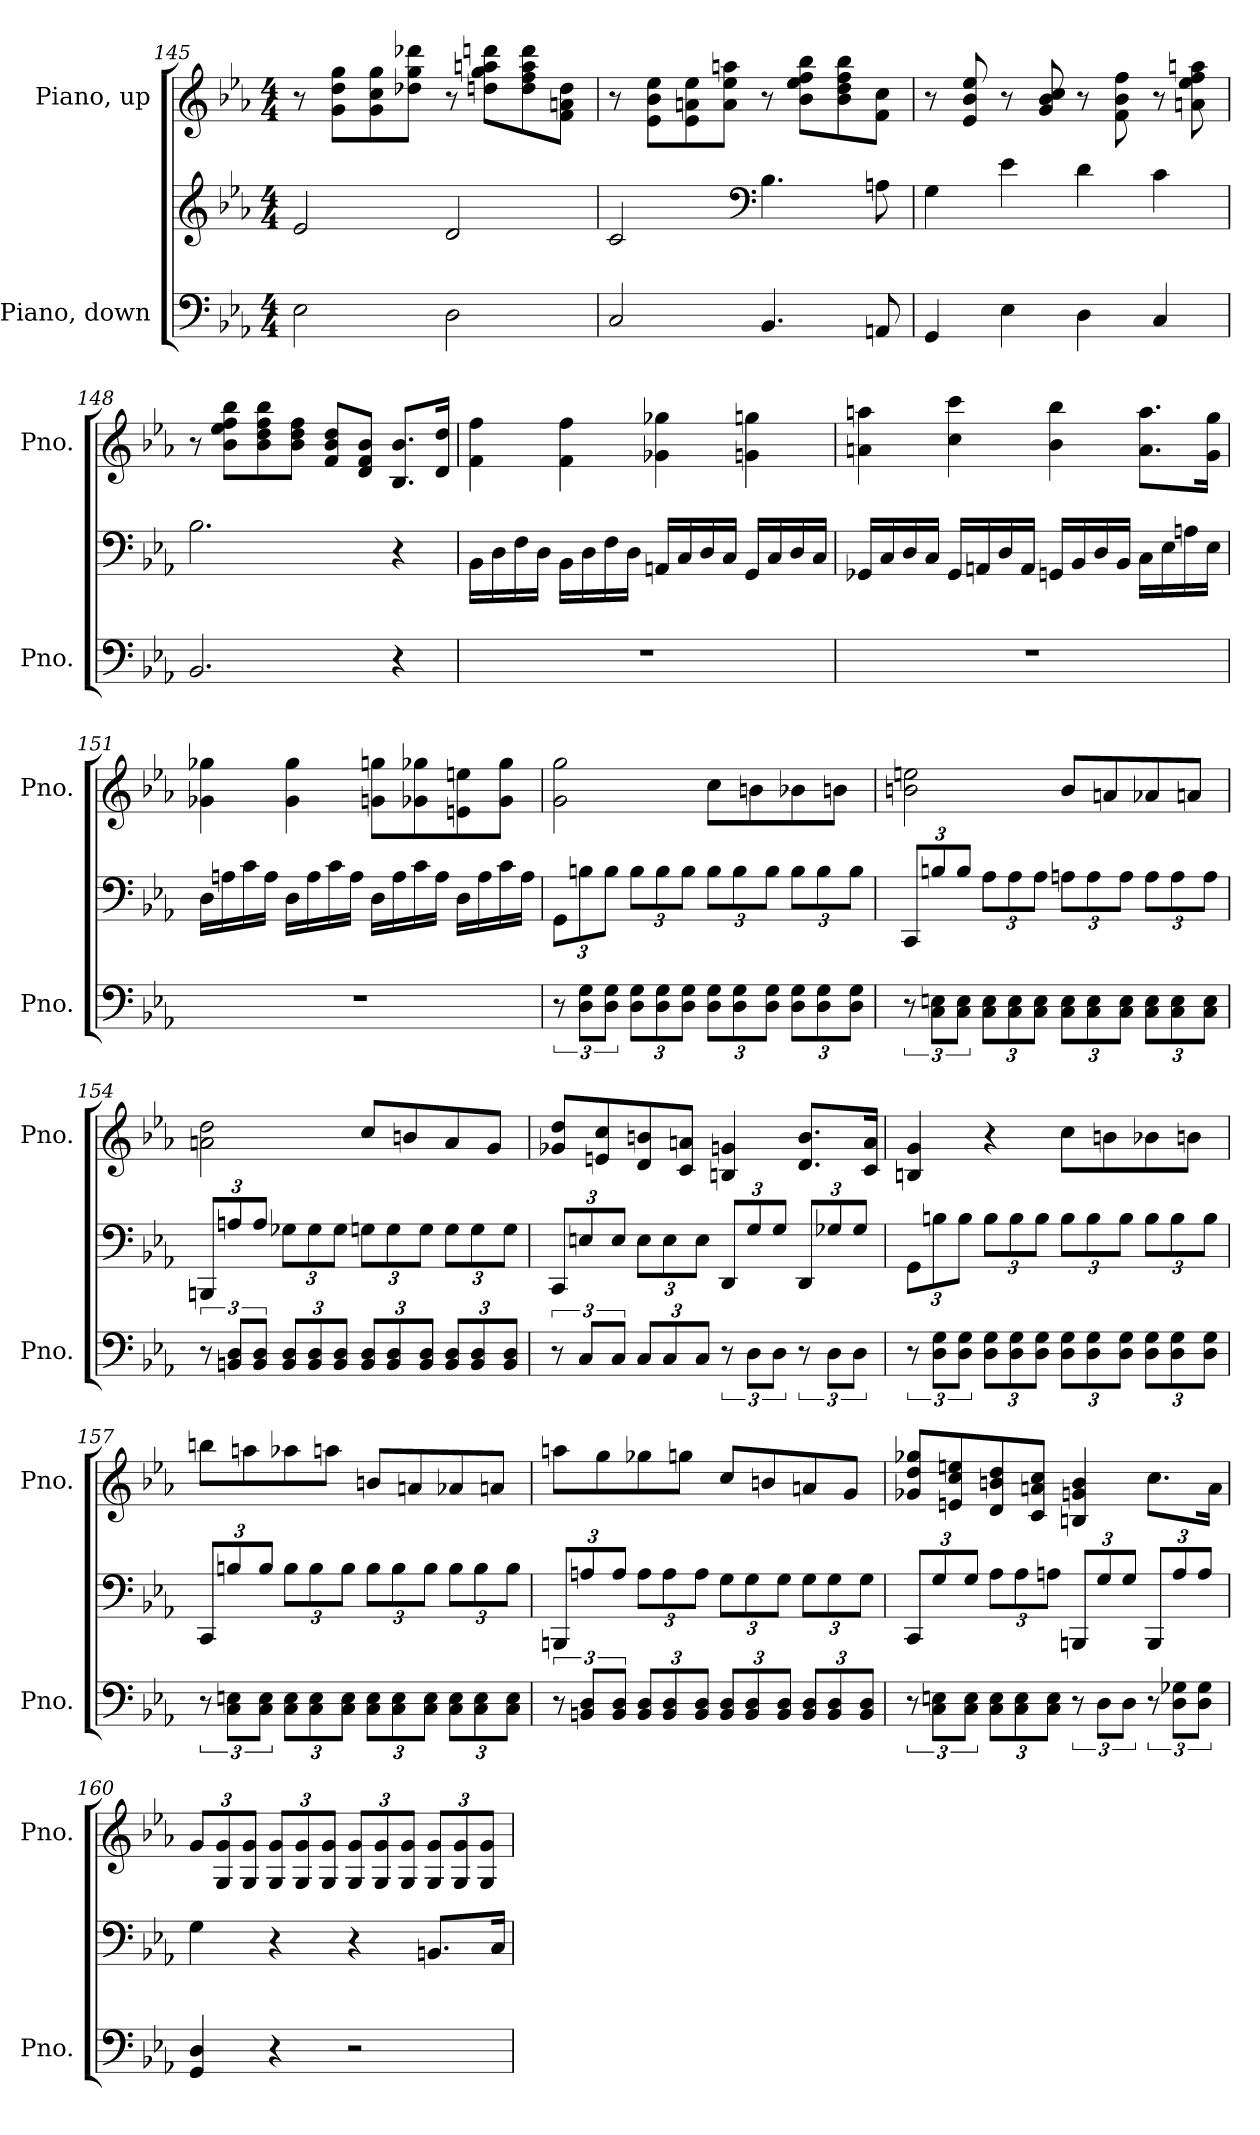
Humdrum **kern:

**kern	**kern	**kern
*part2	*part2	*part1
*staff3	*staff2	*staff1
*I"Piano, down	*	*I"Piano, up
*I'Pno.	*	*I'Pno.
!!LO:PB:g=z
*clefF4	*clefG2	*clefG2
*k[b-e-a-]	*k[b-e-a-]	*k[b-e-a-]
*M4/4	*M4/4	*M4/4
=145	=145	=145
2E-\	2e-/	8r
.	.	8g\ 8dd\ 8gg\L
.	.	8g\ 8cc\ 8gg\
.	.	8dd-X\ 8gg\ 8ddd-X\J
2D\	2d/	8r
.	.	8ddn\ 8gg\ 8aan\ 8dddn\L
.	.	8dd\ 8ff\ 8aa\ 8ddd\
.	.	8f\ 8an\ 8dd\J
=146	=146	=146
2C/	2c/	8r
.	.	8e-\ 8b-\ 8ee-\L
.	.	8e-\ 8an\ 8ee-\
.	.	8a\ 8ee-\ 8aan\J
*	*clefF4	*
4.BB-/	4.B-\	8r
.	.	8b-\ 8ee-\ 8ff\ 8bb-\L
.	.	8b-\ 8dd\ 8ff\ 8bb-\
8AAn/	8An\	8f\ 8cc\J
=147	=147	=147
4GG/	4G\	8r
.	.	8e-/ 8b-/ 8ee-/
4E-\	4e-\	8r
.	.	8g/ 8b-/ 8cc/
4D\	4d\	8r
.	.	8f\ 8b-\ 8ff\
4C/	4c\	8r
.	.	8an\ 8ee-\ 8ff\ 8aan\
!!LO:LB:g=z
=148	=148	=148
2.BB-/	2.B-\	8r
.	.	8b-\ 8ee-\ 8ff\ 8bb-\L
.	.	8b-\ 8dd\ 8ff\ 8bb-\
.	.	8b-\ 8dd\ 8ff\J
.	.	8f/ 8b-/ 8dd/L
.	.	8d/ 8f/ 8b-/J
4r	4r	8.B-/ 8.b-/L
.	.	16d/ 16dd/Jk
=149	=149	=149
1r	16BB-\LL	4f\ 4ff\
.	16D\	.
.	16F\	.
.	16D\JJ	.
.	16BB-\LL	4f\ 4ff\
.	16D\	.
.	16F\	.
.	16D\JJ	.
.	16AAn/LL	4g-X\ 4gg-X\
.	16C/	.
.	16D/	.
.	16C/JJ	.
.	16GG/LL	4gn\ 4ggn\
.	16C/	.
.	16D/	.
.	16C/JJ	.
!!LO:LB:g=z
=150	=150	=150
1r	16GG-X/LL	4an\ 4aan\
.	16C/	.
.	16D/	.
.	16C/JJ	.
.	16GG-/LL	4cc\ 4ccc\
.	16AAn/	.
.	16D/	.
.	16AA/JJ	.
.	16GGn/LL	4b-\ 4bb-\
.	16BB-/	.
.	16D/	.
.	16BB-/JJ	.
.	16C\LL	8.a\ 8.aa\L
.	16E-\	.
.	16An\	.
.	16E-\JJ	16g\ 16gg\Jk
=151	=151	=151
1r	16D\LL	4g-X\ 4gg-X\
.	16An\	.
.	16c\	.
.	16A\JJ	.
.	16D\LL	4g-\ 4gg-\
.	16A\	.
.	16c\	.
.	16A\JJ	.
.	16D\LL	8gn\ 8ggn\L
.	16A\	.
.	16c\	8g-X\ 8gg-X\
.	16A\JJ	.
.	16D\LL	8en\ 8een\
.	16A\	.
.	16c\	8g-\ 8gg-\J
.	16A\JJ	.
!!LO:LB:g=z
=152	=152	=152
*	*Xbrackettup	*
12r	12GG\L	2g\ 2gg\
12D\ 12G\L	12Bn\	.
12D\ 12G\J	12B\J	.
*Xbrackettup	*	*
12D\ 12G\L	12B\L	.
12D\ 12G\	12B\	.
12D\ 12G\J	12B\J	.
12D\ 12G\L	12B\L	8cc\L
12D\ 12G\	12B\	.
.	.	8bn\
12D\ 12G\J	12B\J	.
12D\ 12G\L	12B\L	8b-X\
12D\ 12G\	12B\	.
.	.	8bn\J
12D\ 12G\J	12B\J	.
=153	=153	=153
*brackettup	*	*
12r	12CC/L	2bn\ 2een\
12C\ 12En\L	12Bn/	.
12C\ 12E\J	12B/J	.
*Xbrackettup	*	*
12C\ 12E\L	12A-\L	.
12C\ 12E\	12A-\	.
12C\ 12E\J	12A-\J	.
12C\ 12E\L	12An\L	8b/L
12C\ 12E\	12A\	.
.	.	8an/
12C\ 12E\J	12A\J	.
12C\ 12E\L	12A\L	8a-X/
12C\ 12E\	12A\	.
.	.	8an/J
12C\ 12E\J	12A\J	.
=154	=154	=154
*brackettup	*	*
12r	12BBBn/L	2an\ 2dd\
12BBn/ 12D/L	12An/	.
12BB/ 12D/J	12A/J	.
*Xbrackettup	*	*
12BB/ 12D/L	12G-X\L	.
12BB/ 12D/	12G-\	.
12BB/ 12D/J	12G-\J	.
12BB/ 12D/L	12Gn\L	8cc/L
12BB/ 12D/	12G\	.
.	.	8bn/
12BB/ 12D/J	12G\J	.
12BB/ 12D/L	12G\L	8a/
12BB/ 12D/	12G\	.
.	.	8g/J
12BB/ 12D/J	12G\J	.
!!LO:PB:g=z
=155	=155	=155
*brackettup	*	*
12r	12CC/L	8g-X/ 8dd/L
12C/L	12En/	.
.	.	8en/ 8cc/
12C/J	12E/J	.
*Xbrackettup	*	*
12C/L	12E\L	8d/ 8bn/
12C/	12E\	.
.	.	8c/ 8an/J
12C/J	12E\J	.
*brackettup	*	*
12r	12DD/L	4Bn/ 4gn/
12D\L	12G/	.
12D\J	12G/J	.
12r	12DD/L	8.d/ 8.b/L
12D\L	12G-X/	.
12D\J	12G-/J	.
.	.	16c/ 16a/Jk
=156	=156	=156
12r	12GG\L	4Bn/ 4g/
12D\ 12G\L	12Bn\	.
12D\ 12G\J	12B\J	.
*Xbrackettup	*	*
12D\ 12G\L	12B\L	4r
12D\ 12G\	12B\	.
12D\ 12G\J	12B\J	.
12D\ 12G\L	12B\L	8cc\L
12D\ 12G\	12B\	.
.	.	8bn\
12D\ 12G\J	12B\J	.
12D\ 12G\L	12B\L	8b-X\
12D\ 12G\	12B\	.
.	.	8bn\J
12D\ 12G\J	12B\J	.
!!LO:LB:g=z
=157	=157	=157
*brackettup	*	*
12r	12CC/L	8bbn\L
12C\ 12En\L	12Bn/	.
.	.	8aan\
12C\ 12E\J	12B/J	.
*Xbrackettup	*	*
12C\ 12E\L	12B\L	8aa-X\
12C\ 12E\	12B\	.
.	.	8aan\J
12C\ 12E\J	12B\J	.
12C\ 12E\L	12B\L	8bn/L
12C\ 12E\	12B\	.
.	.	8an/
12C\ 12E\J	12B\J	.
12C\ 12E\L	12B\L	8a-X/
12C\ 12E\	12B\	.
.	.	8an/J
12C\ 12E\J	12B\J	.
=158	=158	=158
*brackettup	*	*
12r	12BBBn/L	8aan\L
12BBn/ 12D/L	12An/	.
.	.	8gg\
12BB/ 12D/J	12A/J	.
*Xbrackettup	*	*
12BB/ 12D/L	12A\L	8gg-X\
12BB/ 12D/	12A\	.
.	.	8ggn\J
12BB/ 12D/J	12A\J	.
12BB/ 12D/L	12G\L	8cc/L
12BB/ 12D/	12G\	.
.	.	8bn/
12BB/ 12D/J	12G\J	.
12BB/ 12D/L	12G\L	8an/
12BB/ 12D/	12G\	.
.	.	8g/J
12BB/ 12D/J	12G\J	.
!!LO:LB:g=z
=159	=159	=159
*brackettup	*	*
12r	12CC/L	8g-X/ 8dd/ 8gg-X/L
12C\ 12En\L	12G/	.
.	.	8en/ 8cc/ 8een/
12C\ 12E\J	12G/J	.
*Xbrackettup	*	*
12C\ 12E\L	12A-\L	8d/ 8bn/ 8dd/
12C\ 12E\	12A-\	.
.	.	8c/ 8an/ 8cc/J
12C\ 12E\J	12An\J	.
*brackettup	*	*
12r	12BBBn/L	4Bn/ 4gn/ 4b/
12D\L	12G/	.
12D\J	12G/J	.
12r	12BBB/L	8.cc\L
12D\ 12G-X\L	12A/	.
12D\ 12G-\J	12A/J	.
.	.	16a\Jk
=160	=160	=160
*	*	*Xbrackettup
4GG/ 4D/	4G\	12g/L
.	.	12G/ 12g/
.	.	12G/ 12g/J
4r	4r	12G/ 12g/L
.	.	12G/ 12g/
.	.	12G/ 12g/J
2r	4r	12G/ 12g/L
.	.	12G/ 12g/
.	.	12G/ 12g/J
.	8.BBn/L	12G/ 12g/L
.	.	12G/ 12g/
.	.	12G/ 12g/J
.	16C/Jk	.
=	=	=
*-	*-	*-
